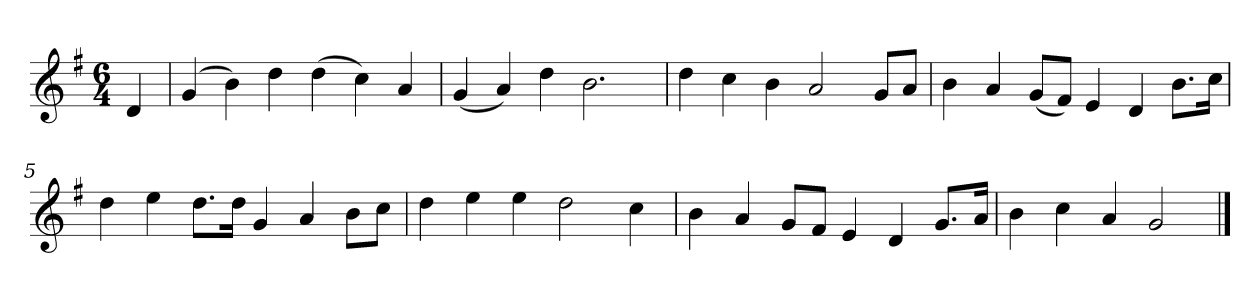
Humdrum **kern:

**kern
*part1
*staff1
*k[f#]
*M6/4
*MM120
=
4d
=1
(4g
4b)
4dd
(4dd
4cc)
4a
=2
(4g
4a)
4dd
2.b
=3
4dd
4cc
4b
2a
8gL
8aJ
=4
4b
4a
(8gL
8f#J)
4e
4d
8.bL
16ccJk
=5
4dd
4ee
8.ddL
16ddJk
4g
4a
8bL
8ccJ
=6
4dd
4ee
4ee
2dd
4cc
=7
4b
4a
8gL
8f#J
4e
4d
8.gL
16aJk
=8
4b
4cc
4a
2g
==
*-
